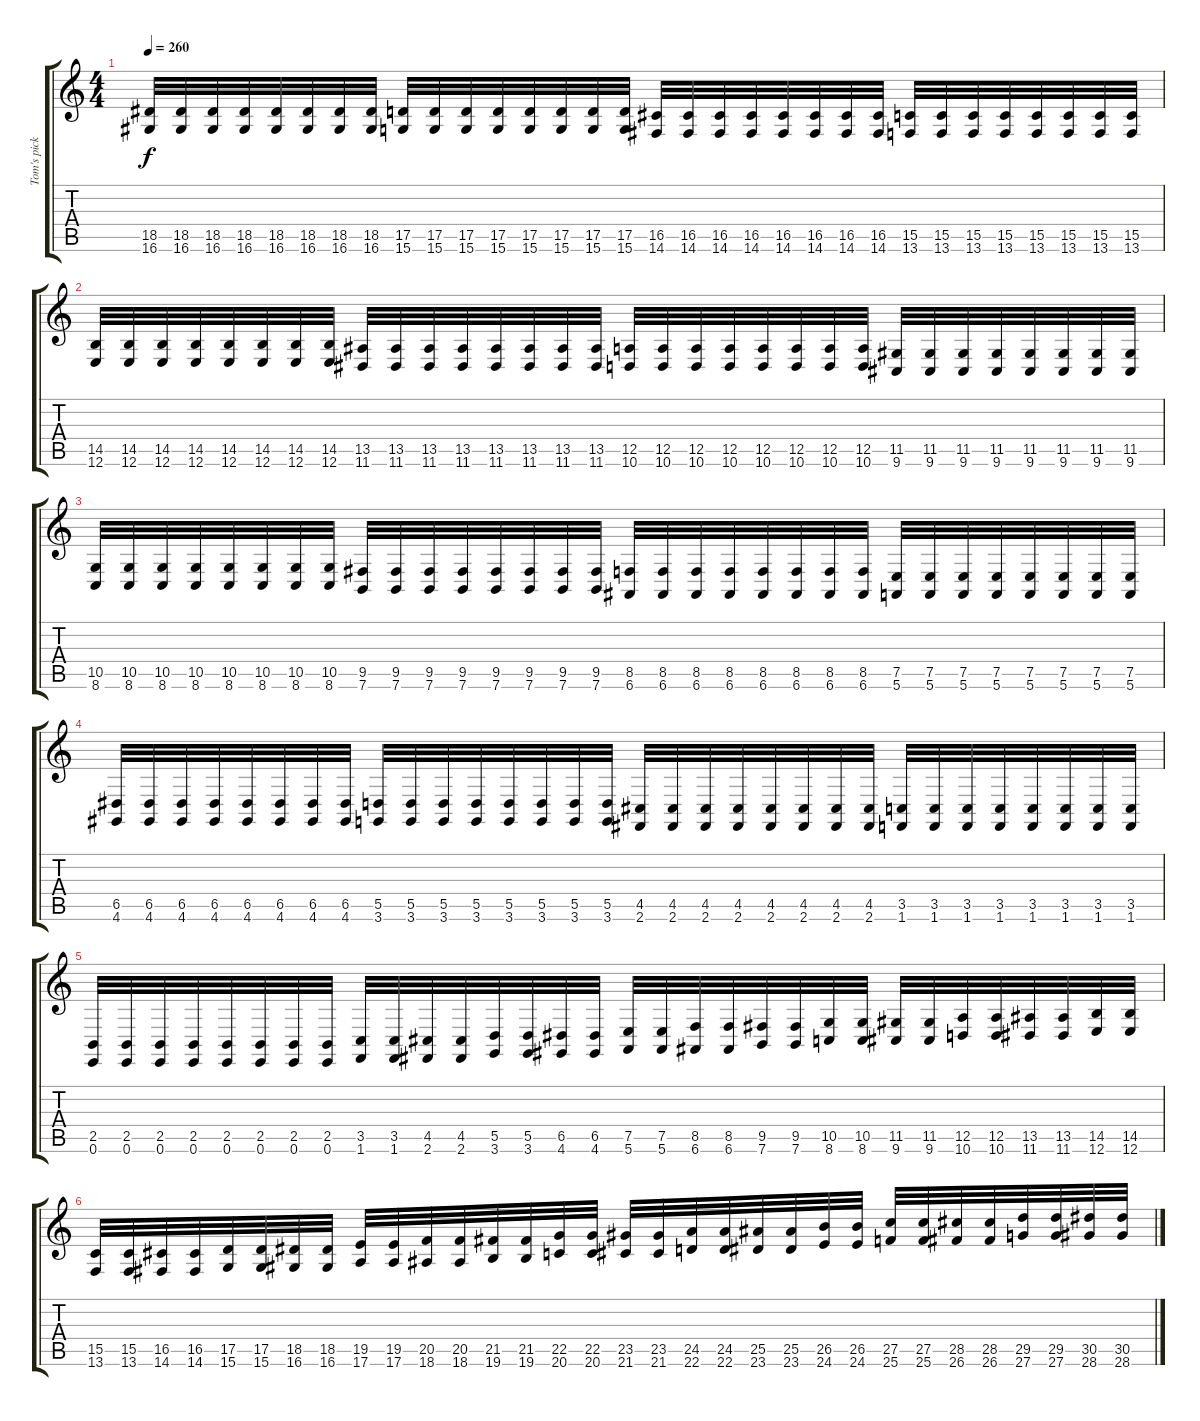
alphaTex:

\track ("Tom's pick scrape" "Tom's pick") {instrument guitarfretnoise}
\staff {score tabs}
\tuning (E4 B3 G3 D3 A2 E2) {hide}
\ts (4 4)
\tempo 260
\clef g2
\ks c
(18.5 16.6).32{dy f} (18.5 16.6).32 (18.5 16.6).32 (18.5 16.6).32 (18.5 16.6).32 (18.5 16.6).32 (18.5 16.6).32 (18.5 16.6).32 (17.5 15.6).32 (17.5 15.6).32 (17.5 15.6).32 (17.5 15.6).32 (17.5 15.6).32 (17.5 15.6).32 (17.5 15.6).32 (17.5 15.6).32 (16.5 14.6).32 (16.5 14.6).32 (16.5 14.6).32 (16.5 14.6).32 (16.5 14.6).32 (16.5 14.6).32 (16.5 14.6).32 (16.5 14.6).32 (15.5 13.6).32 (15.5 13.6).32 (15.5 13.6).32 (15.5 13.6).32 (15.5 13.6).32 (15.5 13.6).32 (15.5 13.6).32 (15.5 13.6).32 |
(14.5 12.6).32 (14.5 12.6).32 (14.5 12.6).32 (14.5 12.6).32 (14.5 12.6).32 (14.5 12.6).32 (14.5 12.6).32 (14.5 12.6).32 (13.5 11.6).32 (13.5 11.6).32 (13.5 11.6).32 (13.5 11.6).32 (13.5 11.6).32 (13.5 11.6).32 (13.5 11.6).32 (13.5 11.6).32 (12.5 10.6).32 (12.5 10.6).32 (12.5 10.6).32 (12.5 10.6).32 (12.5 10.6).32 (12.5 10.6).32 (12.5 10.6).32 (12.5 10.6).32 (11.5 9.6).32 (11.5 9.6).32 (11.5 9.6).32 (11.5 9.6).32 (11.5 9.6).32 (11.5 9.6).32 (11.5 9.6).32 (11.5 9.6).32 |
(10.5 8.6).32 (10.5 8.6).32 (10.5 8.6).32 (10.5 8.6).32 (10.5 8.6).32 (10.5 8.6).32 (10.5 8.6).32 (10.5 8.6).32 (9.5 7.6).32 (9.5 7.6).32 (9.5 7.6).32 (9.5 7.6).32 (9.5 7.6).32 (9.5 7.6).32 (9.5 7.6).32 (9.5 7.6).32 (8.5 6.6).32 (8.5 6.6).32 (8.5 6.6).32 (8.5 6.6).32 (8.5 6.6).32 (8.5 6.6).32 (8.5 6.6).32 (8.5 6.6).32 (7.5 5.6).32 (7.5 5.6).32 (7.5 5.6).32 (7.5 5.6).32 (7.5 5.6).32 (7.5 5.6).32 (7.5 5.6).32 (7.5 5.6).32 |
(6.5 4.6).32 (6.5 4.6).32 (6.5 4.6).32 (6.5 4.6).32 (6.5 4.6).32 (6.5 4.6).32 (6.5 4.6).32 (6.5 4.6).32 (5.5 3.6).32 (5.5 3.6).32 (5.5 3.6).32 (5.5 3.6).32 (5.5 3.6).32 (5.5 3.6).32 (5.5 3.6).32 (5.5 3.6).32 (4.5 2.6).32 (4.5 2.6).32 (4.5 2.6).32 (4.5 2.6).32 (4.5 2.6).32 (4.5 2.6).32 (4.5 2.6).32 (4.5 2.6).32 (3.5 1.6).32 (3.5 1.6).32 (3.5 1.6).32 (3.5 1.6).32 (3.5 1.6).32 (3.5 1.6).32 (3.5 1.6).32 (3.5 1.6).32 |
(2.5 0.6).32 (2.5 0.6).32 (2.5 0.6).32 (2.5 0.6).32 (2.5 0.6).32 (2.5 0.6).32 (2.5 0.6).32 (2.5 0.6).32 (3.5 1.6).32 (3.5 1.6).32 (4.5 2.6).32 (4.5 2.6).32 (5.5 3.6).32 (5.5 3.6).32 (6.5 4.6).32 (6.5 4.6).32 (7.5 5.6).32 (7.5 5.6).32 (8.5 6.6).32 (8.5 6.6).32 (9.5 7.6).32 (9.5 7.6).32 (10.5 8.6).32 (10.5 8.6).32 (11.5 9.6).32 (11.5 9.6).32 (12.5 10.6).32 (12.5 10.6).32 (13.5 11.6).32 (13.5 11.6).32 (14.5 12.6).32 (14.5 12.6).32 |
(15.5 13.6).32 (15.5 13.6).32 (16.5 14.6).32 (16.5 14.6).32 (17.5 15.6).32 (17.5 15.6).32 (18.5 16.6).32 (18.5 16.6).32 (19.5 17.6).32 (19.5 17.6).32 (20.5 18.6).32 (20.5 18.6).32 (21.5 19.6).32 (21.5 19.6).32 (22.5 20.6).32 (22.5 20.6).32 (23.5 21.6).32 (23.5 21.6).32 (24.5 22.6).32 (24.5 22.6).32 (25.5 23.6).32 (25.5 23.6).32 (26.5 24.6).32 (26.5 24.6).32 (27.5 25.6).32 (27.5 25.6).32 (28.5 26.6).32 (28.5 26.6).32 (29.5 27.6).32 (29.5 27.6).32 (30.5 28.6).32 (30.5 28.6).32
